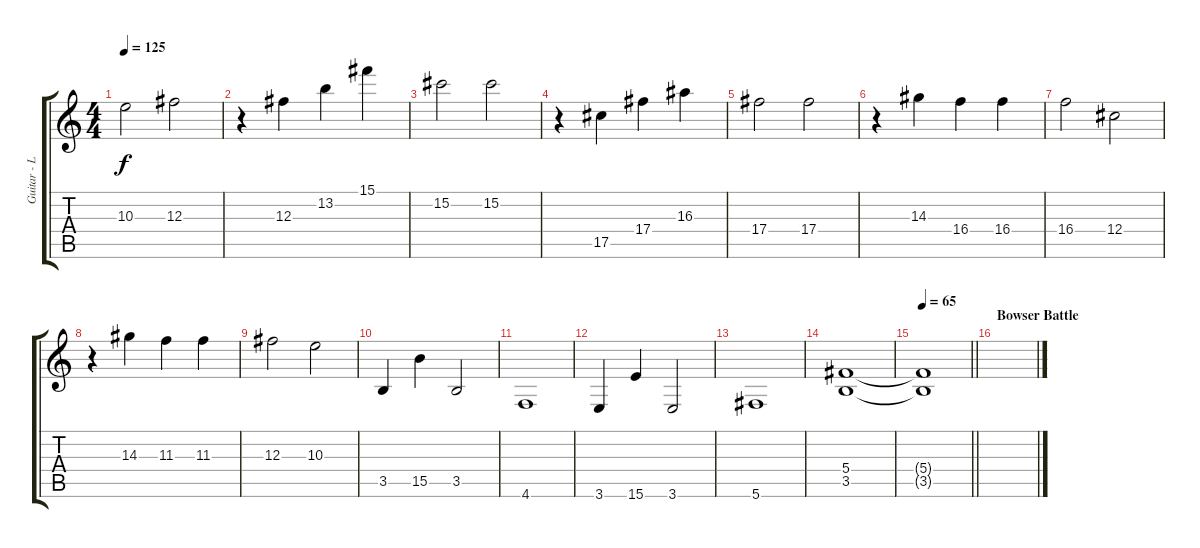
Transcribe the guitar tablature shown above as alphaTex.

\track ("Guitar - Left" "Guitar - L") {instrument distortionguitar}
\staff {score tabs}
\tuning (Eb4 Bb3 Gb3 Db3 Ab2 Db2) {hide}
\ts (4 4)
\tempo 125
\clef g2
\ks c
10.3.2{dy f} 12.3.2 |
r.4 12.3.4 13.2.4 15.1.4 |
15.2.2 15.2.2 |
r.4 17.5.4 17.4.4 16.3.4 |
17.4.2 17.4.2 |
r.4 14.3.4 16.4.4 16.4.4 |
16.4.2 12.4.2 |
r.4 14.3.4 11.3.4 11.3.4 |
12.3.2 10.3.2 |
3.5.4 15.5.4 3.5.2 |
4.6.1 |
3.6.4 15.6.4 3.6.2 |
5.6.1 |
(5.4 3.5).1 |
\tempo 65
\barLineRight lightlight
(5.4{t} 3.5{t}).1 |
\section ("" "Bowser Battle")
